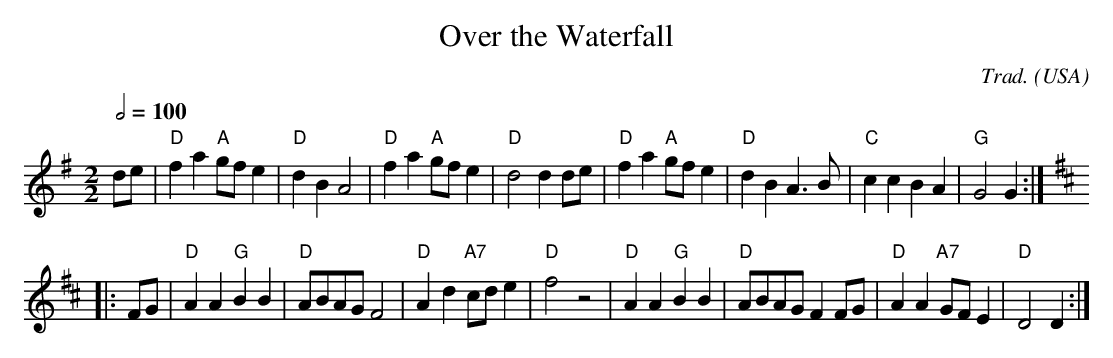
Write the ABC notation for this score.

X:1
T:Over the Waterfall
C:Trad.
O:USA
M:2/2
L:1/8
Q:1/2=100
K:Dmix
de|"D"f2a2 "A"gfe2|"D"d2B2 A4|"D"f2a2 "A"gfe2|"D"d4 d2de|"D"f2a2 "A"gfe2|"D"d2B2 A3B|"C"c2c2 B2A2|"G"G4 G2:|
K:D
|:FG|"D"A2A2 "G"B2B2|"D"ABAG F4|"D"A2d2 "A7"cde2|"D"f4 z4|"D"A2A2 "G"B2B2|"D"ABAG F2FG|"D"A2A2 "A7"GFE2|"D"D4 D2:|
